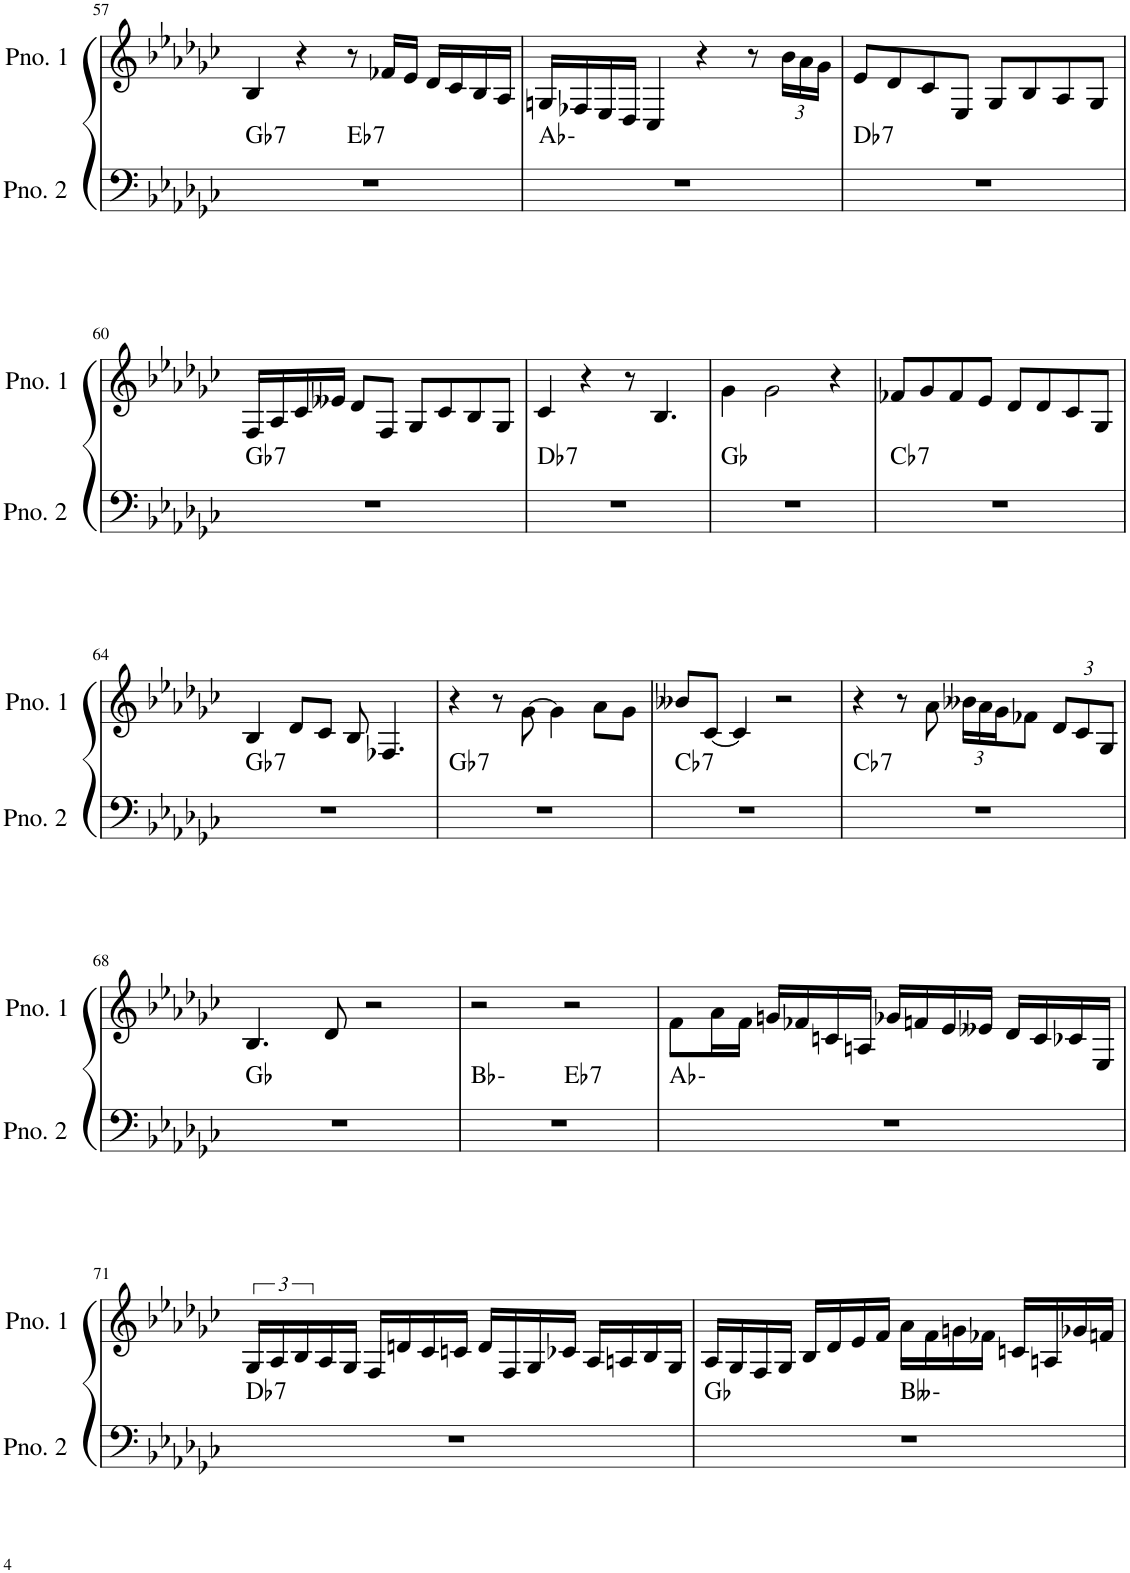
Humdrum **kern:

**kern	**harte	**kern
*part2	*part2	*part1
*staff2	*	*staff1
*I"ピアノ 2	*	*I"ピアノ 1
!!LO:PB:g=z
*clefF4	*	*clefG2
*k[b-e-a-d-g-c-]	*	*k[b-e-a-d-g-c-]
*M4/4	*	*M4/4
=57	=57	=57
!	!LO:H:kt=7	!
*^	*	*
1r	2ryy	Gb:7	4B-/
.	.	.	4r
!	!	!LO:H:kt=7	!
.	2ryy	Eb:7	8r
.	.	.	16f-X/LL
.	.	.	16e-/JJ
.	.	.	16d-/LL
.	.	.	16c-/
.	.	.	16B-/
.	.	.	16A-/JJ
*v	*v	*	*
=58	=58	=58
1r	Ab:min	16Gn/LL
.	.	16F-X/
.	.	16E-/
.	.	16D-/JJ
.	.	4C-/
.	.	4r
.	.	8r
*	*	*Xbrackettup
.	.	24b-\LL
.	.	24a-\
.	.	24g-\JJ
=59	=59	=59
!	!LO:H:kt=7	!
1r	Db:7	8e-/L
.	.	8d-/
.	.	8c-/
.	.	8E-/J
.	.	8G-/L
.	.	8B-/
.	.	8A-/
.	.	8G-/J
!!LO:LB:g=z
=60	=60	=60
!	!LO:H:kt=7	!
1r	Gb:7	16F/LL
.	.	16A-/
.	.	16c-/
.	.	16e--X/JJ
.	.	8d-/L
.	.	8F/J
.	.	8G-/L
.	.	8c-/
.	.	8B-/
.	.	8G-/J
=61	=61	=61
!	!LO:H:kt=7	!
1r	Db:7	4c-/
.	.	4r
.	.	8r
.	.	4.B-/
=62	=62	=62
1r	Gb:maj	4g-\
.	.	2g-\
.	.	4r
=63	=63	=63
!	!LO:H:kt=7	!
1r	Cb:7	8f-X/L
.	.	8g-/
.	.	8f-/
.	.	8e-/J
.	.	8d-/L
.	.	8d-/
.	.	8c-/
.	.	8G-/J
!!LO:LB:g=z
=64	=64	=64
!	!LO:H:kt=7	!
1r	Gb:7	4B-/
.	.	8d-/L
.	.	8c-/J
.	.	8B-/
.	.	4.F-X/
=65	=65	=65
!	!LO:H:kt=7	!
1r	Gb:7	4r
.	.	8r
.	.	[8g-\
.	.	4g-\]
.	.	8a-\L
.	.	8g-\J
=66	=66	=66
!	!LO:H:kt=7	!
1r	Cb:7	8b--X/L
.	.	[8c-/J
.	.	4c-/]
.	.	2r
=67	=67	=67
!	!LO:H:kt=7	!
1r	Cb:7	4r
.	.	8r
.	.	8a-\
.	.	24b--X\LL
.	.	24a-\
.	.	24g-\J
.	.	8f-X\J
.	.	12d-/L
.	.	12c-/
.	.	12G-/J
!!LO:LB:g=z
=68	=68	=68
1r	Gb:maj	4.B-/
.	.	8d-/
.	.	2r
=69	=69	=69
*^	*	*
1r	2ryy	Bb:min	2r
!	!	!LO:H:kt=7	!
.	2ryy	Eb:7	2r
*v	*v	*	*
=70	=70	=70
1r	Ab:min	8f\L
.	.	16a-\L
.	.	16f\JJ
.	.	16gn/LL
.	.	16f-X/
.	.	16cn/
.	.	16An/JJ
.	.	16g-X/LL
.	.	16fn/
.	.	16e-/
.	.	16e--X/JJ
.	.	16d-/LL
.	.	16c/
.	.	16c-X/
.	.	16E-/JJ
!!LO:LB:g=z
=71	=71	=71
*	*	*brackettup
!	!LO:H:kt=7	!
1r	Db:7	24G-/LL
.	.	24A-/
.	.	24B-/
.	.	16A-/
.	.	16G-/JJ
.	.	16F/LL
.	.	16dn/
.	.	16c-/
.	.	16cn/JJ
.	.	16d/LL
.	.	16F/
.	.	16G-/
.	.	16c-X/JJ
.	.	16A-/LL
.	.	16An/
.	.	16B-/
.	.	16G-/JJ
=72	=72	=72
*^	*	*
1r	2ryy	Gb:maj	16A-/LL
.	.	.	16G-/
.	.	.	16F/
.	.	.	16G-/JJ
.	.	.	16B-/LL
.	.	.	16d-/
.	.	.	16e-/
.	.	.	16f/JJ
.	2ryy	Bbb:min	16a-\LL
.	.	.	16f\
.	.	.	16gn\
.	.	.	16f-X\JJ
.	.	.	16cn/LL
.	.	.	16An/
.	.	.	16g-X/
.	.	.	16fn/JJ
*v	*v	*	*
=	=	=
*-	*-	*-
